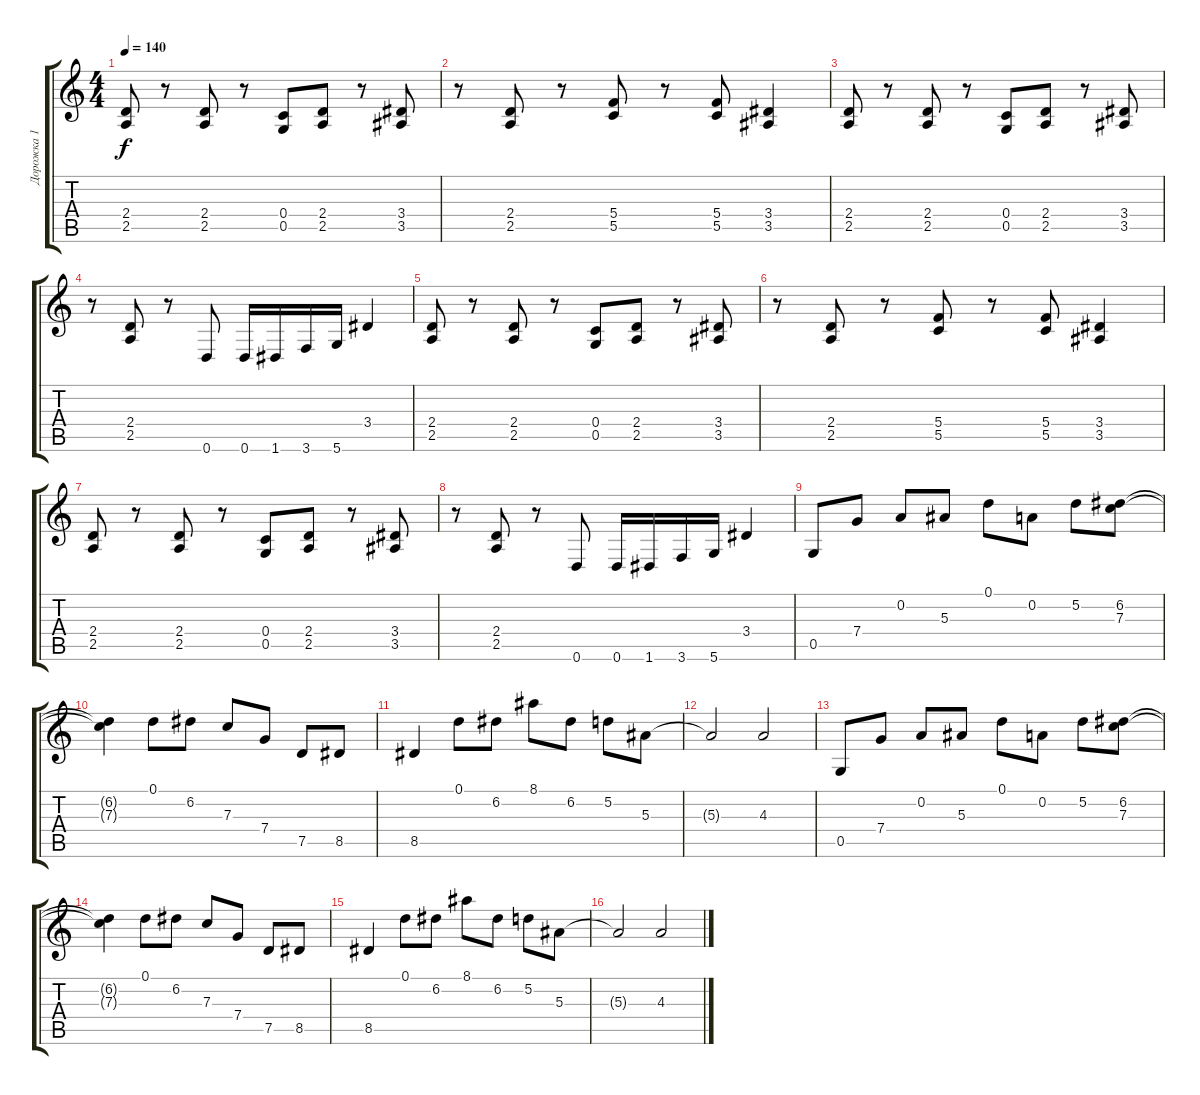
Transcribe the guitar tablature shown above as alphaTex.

\track ("Дорожка 1" "Дорожка 1") {instrument distortionguitar}
\staff {score tabs}
\tuning (D4 A3 F3 C3 G2 D2) {hide}
\ts (4 4)
\tempo 140
\clef g2
\ks c
(2.4 2.5).8{dy f} r.8 (2.4 2.5).8 r.8 (0.4 0.5).8 (2.4 2.5).8 r.8 (3.4 3.5).8 |
r.8 (2.4 2.5).8 r.8 (5.4 5.5).8 r.8 (5.4 5.5).8 (3.4 3.5).4 |
(2.4 2.5).8 r.8 (2.4 2.5).8 r.8 (0.4 0.5).8 (2.4 2.5).8 r.8 (3.4 3.5).8 |
r.8 (2.4 2.5).8 r.8 0.6.8 0.6.16 1.6.16 3.6.16 5.6.16 3.4.4 |
(2.4 2.5).8 r.8 (2.4 2.5).8 r.8 (0.4 0.5).8 (2.4 2.5).8 r.8 (3.4 3.5).8 |
r.8 (2.4 2.5).8 r.8 (5.4 5.5).8 r.8 (5.4 5.5).8 (3.4 3.5).4 |
(2.4 2.5).8 r.8 (2.4 2.5).8 r.8 (0.4 0.5).8 (2.4 2.5).8 r.8 (3.4 3.5).8 |
r.8 (2.4 2.5).8 r.8 0.6.8 0.6.16 1.6.16 3.6.16 5.6.16 3.4.4 |
0.5.8{instrument acousticguitarsteel} 7.4.8 0.2.8 5.3.8 0.1.8 0.2.8 5.2.8 (6.2 7.3).8 |
(6.2{t} 7.3{t}).4 0.1.8 6.2.8 7.3.8 7.4.8 7.5.8 8.5.8 |
8.5.4 0.1.8 6.2.8 8.1.8 6.2.8 5.2.8 5.3.8 |
5.3{t}.2 4.3.2 |
0.5.8{instrument acousticguitarsteel} 7.4.8 0.2.8 5.3.8 0.1.8 0.2.8 5.2.8 (6.2 7.3).8 |
(6.2{t} 7.3{t}).4 0.1.8 6.2.8 7.3.8 7.4.8 7.5.8 8.5.8 |
8.5.4 0.1.8 6.2.8 8.1.8 6.2.8 5.2.8 5.3.8 |
5.3{t}.2 4.3.2
